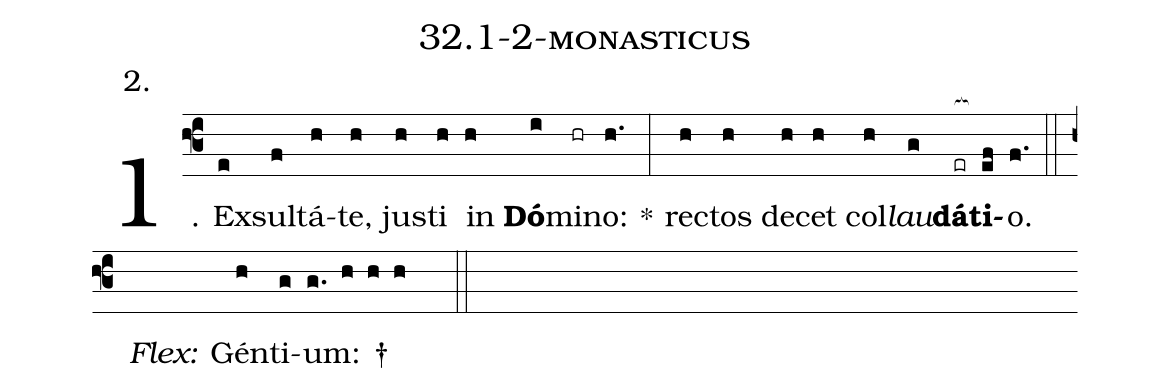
name: 32.1-2-monasticus;
annotation: 2.;
%%
(f3)1. Ex(e)sul(f)tá(h)te,(h) jus(h)ti(h) in(h) <b>Dó</b>(i)mi(hr)no:(h.) *(:) rec(h)tos(h) de(h)cet(h) col(h)<i>lau</i>(g)<b>dá</b>(er[ocb:1{])<b>ti</b>(ef[ocb:0}])o.(f.) (::)
<i>Flex:</i>()  Gén(h)ti(g)um: †(g. h h h  ::)
